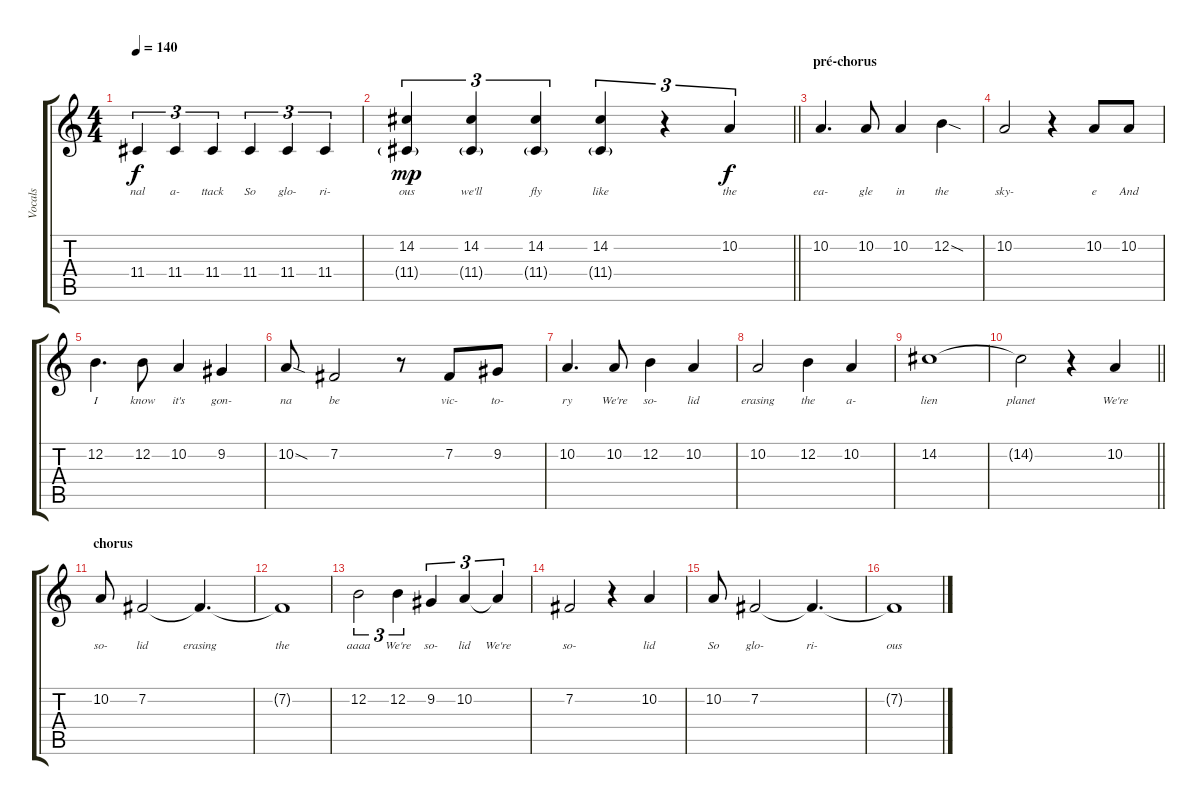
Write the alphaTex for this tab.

\track ("Vocals" "Vocals") {instrument flute}
\staff {score tabs}
\tuning (E4 B3 G3 D3 A2 E2) {hide}
\ts (4 4)
\tempo 140
\clef g2
\ks c
11.4.4{tu (3 2) lyrics (0 "nal") lyrics (1 "") lyrics (2 "") lyrics (3 "") lyrics (4 "") dy f} 11.4.4{tu (3 2) lyrics (0 "a-") lyrics (1 "") lyrics (2 "") lyrics (3 "") lyrics (4 "")} 11.4.4{tu (3 2) lyrics (0 "ttack") lyrics (1 "") lyrics (2 "") lyrics (3 "") lyrics (4 "")} 11.4.4{tu (3 2) lyrics (0 "So") lyrics (1 "") lyrics (2 "") lyrics (3 "") lyrics (4 "")} 11.4.4{tu (3 2) lyrics (0 "glo-") lyrics (1 "") lyrics (2 "") lyrics (3 "") lyrics (4 "")} 11.4.4{tu (3 2) lyrics (0 "ri-") lyrics (1 "") lyrics (2 "") lyrics (3 "") lyrics (4 "")} |
\barLineRight lightlight
(14.2 11.4{g}).4{tu (3 2) lyrics (0 "ous") lyrics (1 "") lyrics (2 "") lyrics (3 "") lyrics (4 "") dy mp} (14.2 11.4{g}).4{tu (3 2) lyrics (0 "we'll") lyrics (1 "") lyrics (2 "") lyrics (3 "") lyrics (4 "")} (14.2 11.4{g}).4{tu (3 2) lyrics (0 "fly") lyrics (1 "") lyrics (2 "") lyrics (3 "") lyrics (4 "")} (14.2 11.4{g}).4{tu (3 2) lyrics (0 "like") lyrics (1 "") lyrics (2 "") lyrics (3 "") lyrics (4 "")} r.4{tu (3 2)} 10.2.4{tu (3 2) lyrics (0 "the") lyrics (1 "") lyrics (2 "") lyrics (3 "") lyrics (4 "") dy f} |
\section ("" "pré-chorus")
10.2.4{d lyrics (0 "ea-") lyrics (1 "") lyrics (2 "") lyrics (3 "") lyrics (4 "")} 10.2.8{lyrics (0 "gle") lyrics (1 "") lyrics (2 "") lyrics (3 "") lyrics (4 "")} 10.2.4{lyrics (0 "in") lyrics (1 "") lyrics (2 "") lyrics (3 "") lyrics (4 "")} 12.2{sod}.4{lyrics (0 "the") lyrics (1 "") lyrics (2 "") lyrics (3 "") lyrics (4 "")} |
10.2.2{lyrics (0 "sky-") lyrics (1 "") lyrics (2 "") lyrics (3 "") lyrics (4 "")} r.4 10.2.8{lyrics (0 "e") lyrics (1 "") lyrics (2 "") lyrics (3 "") lyrics (4 "")} 10.2.8{lyrics (0 "And") lyrics (1 "") lyrics (2 "") lyrics (3 "") lyrics (4 "")} |
12.2.4{d lyrics (0 "I") lyrics (1 "") lyrics (2 "") lyrics (3 "") lyrics (4 "")} 12.2.8{lyrics (0 "know") lyrics (1 "") lyrics (2 "") lyrics (3 "") lyrics (4 "")} 10.2.4{lyrics (0 "it's") lyrics (1 "") lyrics (2 "") lyrics (3 "") lyrics (4 "")} 9.2.4{lyrics (0 "gon-") lyrics (1 "") lyrics (2 "") lyrics (3 "") lyrics (4 "")} |
10.2{sod}.8{lyrics (0 "na") lyrics (1 "") lyrics (2 "") lyrics (3 "") lyrics (4 "")} 7.2.2{lyrics (0 "be") lyrics (1 "") lyrics (2 "") lyrics (3 "") lyrics (4 "")} r.8 7.2.8{lyrics (0 "vic-") lyrics (1 "") lyrics (2 "") lyrics (3 "") lyrics (4 "")} 9.2.8{lyrics (0 "to-") lyrics (1 "") lyrics (2 "") lyrics (3 "") lyrics (4 "")} |
10.2.4{d lyrics (0 "ry") lyrics (1 "") lyrics (2 "") lyrics (3 "") lyrics (4 "")} 10.2.8{lyrics (0 "We're") lyrics (1 "") lyrics (2 "") lyrics (3 "") lyrics (4 "")} 12.2.4{lyrics (0 "so-") lyrics (1 "") lyrics (2 "") lyrics (3 "") lyrics (4 "")} 10.2.4{lyrics (0 "lid") lyrics (1 "") lyrics (2 "") lyrics (3 "") lyrics (4 "")} |
10.2.2{lyrics (0 "erasing") lyrics (1 "") lyrics (2 "") lyrics (3 "") lyrics (4 "")} 12.2.4{lyrics (0 "the") lyrics (1 "") lyrics (2 "") lyrics (3 "") lyrics (4 "")} 10.2.4{lyrics (0 "a-") lyrics (1 "") lyrics (2 "") lyrics (3 "") lyrics (4 "")} |
14.2.1{lyrics (0 "lien") lyrics (1 "") lyrics (2 "") lyrics (3 "") lyrics (4 "")} |
\barLineRight lightlight
14.2{t}.2{lyrics (0 "planet") lyrics (1 "") lyrics (2 "") lyrics (3 "") lyrics (4 "")} r.4 10.2.4{lyrics (0 "We're") lyrics (1 "") lyrics (2 "") lyrics (3 "") lyrics (4 "")} |
\section ("" "chorus")
10.2.8{lyrics (0 "so-") lyrics (1 "") lyrics (2 "") lyrics (3 "") lyrics (4 "")} 7.2.2{lyrics (0 "lid") lyrics (1 "") lyrics (2 "") lyrics (3 "") lyrics (4 "")} 7.2{t}.4{d lyrics (0 "erasing") lyrics (1 "") lyrics (2 "") lyrics (3 "") lyrics (4 "")} |
7.2{t}.1{lyrics (0 "the") lyrics (1 "") lyrics (2 "") lyrics (3 "") lyrics (4 "")} |
12.2.2{tu (3 2) lyrics (0 "aaaa") lyrics (1 "") lyrics (2 "") lyrics (3 "") lyrics (4 "")} 12.2.4{tu (3 2) lyrics (0 "We're") lyrics (1 "") lyrics (2 "") lyrics (3 "") lyrics (4 "")} 9.2.4{tu (3 2) lyrics (0 "so-") lyrics (1 "") lyrics (2 "") lyrics (3 "") lyrics (4 "")} 10.2.4{tu (3 2) lyrics (0 "lid") lyrics (1 "") lyrics (2 "") lyrics (3 "") lyrics (4 "")} 10.2{t}.4{tu (3 2) lyrics (0 "We're") lyrics (1 "") lyrics (2 "") lyrics (3 "") lyrics (4 "")} |
7.2.2{lyrics (0 "so-") lyrics (1 "") lyrics (2 "") lyrics (3 "") lyrics (4 "")} r.4 10.2.4{lyrics (0 "lid") lyrics (1 "") lyrics (2 "") lyrics (3 "") lyrics (4 "")} |
10.2.8{lyrics (0 "So") lyrics (1 "") lyrics (2 "") lyrics (3 "") lyrics (4 "")} 7.2.2{lyrics (0 "glo-") lyrics (1 "") lyrics (2 "") lyrics (3 "") lyrics (4 "")} 7.2{t}.4{d lyrics (0 "ri-") lyrics (1 "") lyrics (2 "") lyrics (3 "") lyrics (4 "")} |
7.2{t}.1{lyrics (0 "ous") lyrics (1 "") lyrics (2 "") lyrics (3 "") lyrics (4 "")}
